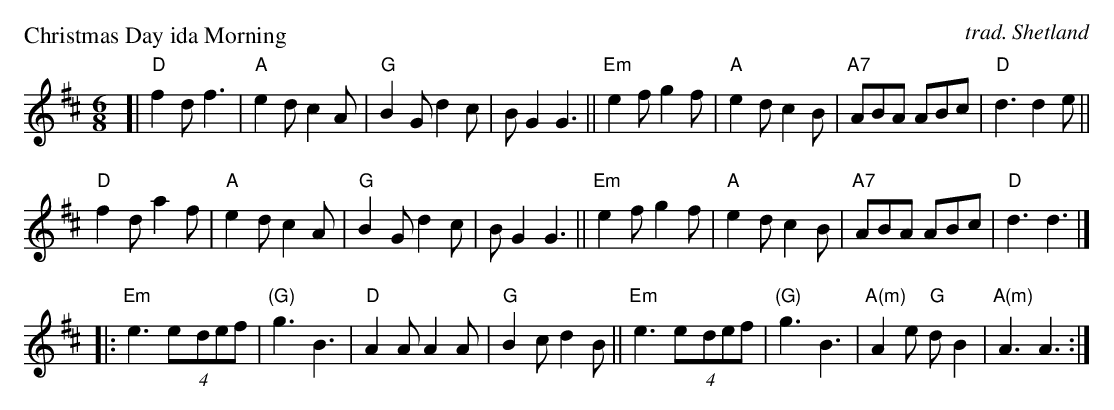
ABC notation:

X:1
P: Christmas Day ida Morning
O: trad. Shetland
M: 6/8
K: D
[|\
"D"f2d f3 | "A"e2d c2A | "G"B2G d2c | BG2 G3 ||\
"Em"e2f g2f | "A"e2d c2B | "A7"ABA ABc | "D"d3 d2e ||
"D"f2d a2f | "A"e2d c2A | "G"B2G d2c | BG2 G3 ||\
"Em"e2f g2f | "A"e2d c2B | "A7"ABA ABc | "D"d3 d3 |]
|:\
"Em"e3 (4e-def | "(G)"g3 B3 | "D"A2A A2A | "G"B2c d2B ||\
"Em"e3 (4e-def | "(G)"g3 B3 | "A(m)"A2e "G"dB2 | "A(m)"A3 A3 :|
